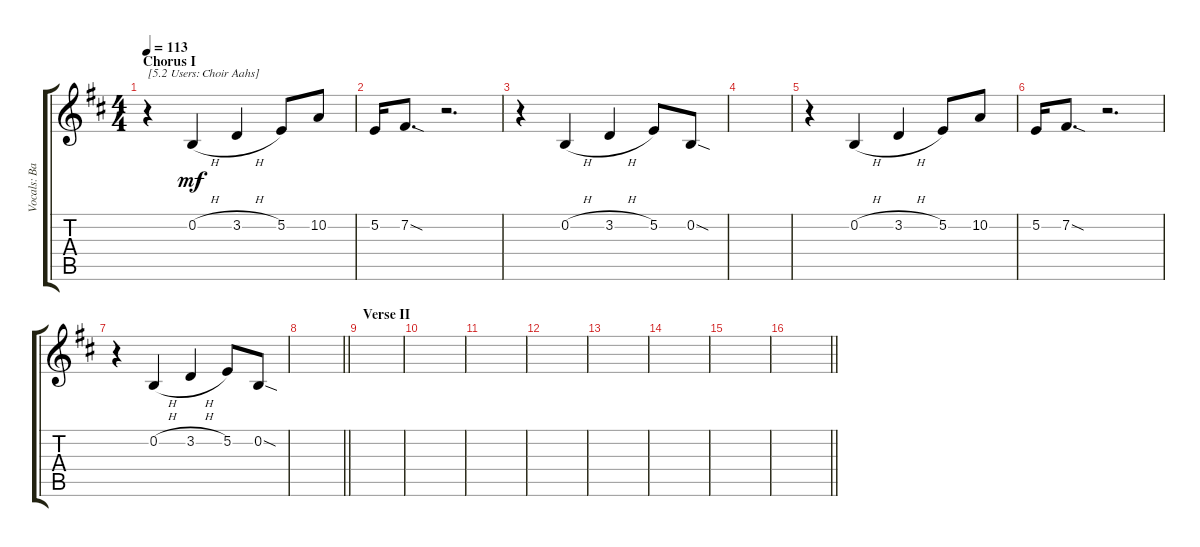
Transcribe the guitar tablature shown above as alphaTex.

\track ("Vocals: Band" "Vocals: Ba") {instrument choiraahs}
\staff {score tabs}
\tuning (E4 B3 G3 D3 A2 E2) {hide}
\ts (4 4)
\section ("" "Chorus I")
\tempo 113
\clef g2
\ks d
r.4{txt "[5.2 Users: Choir Aahs]" dy mf} 0.2{h}.4 3.2{h}.4 5.2.8 10.2.8 |
5.2.16 7.2{sod}.8{d} r.2{d} |
r.4 0.2{h}.4 3.2{h}.4 5.2.8 0.2{sod}.8 |
|
r.4 0.2{h}.4 3.2{h}.4 5.2.8 10.2.8 |
5.2.16 7.2{sod}.8{d} r.2{d} |
r.4 0.2{h}.4 3.2{h}.4 5.2.8 0.2{sod}.8 |
\barLineRight lightlight
|
\section ("" "Verse II")
|
|
|
|
|
|
|
\barLineRight lightlight
